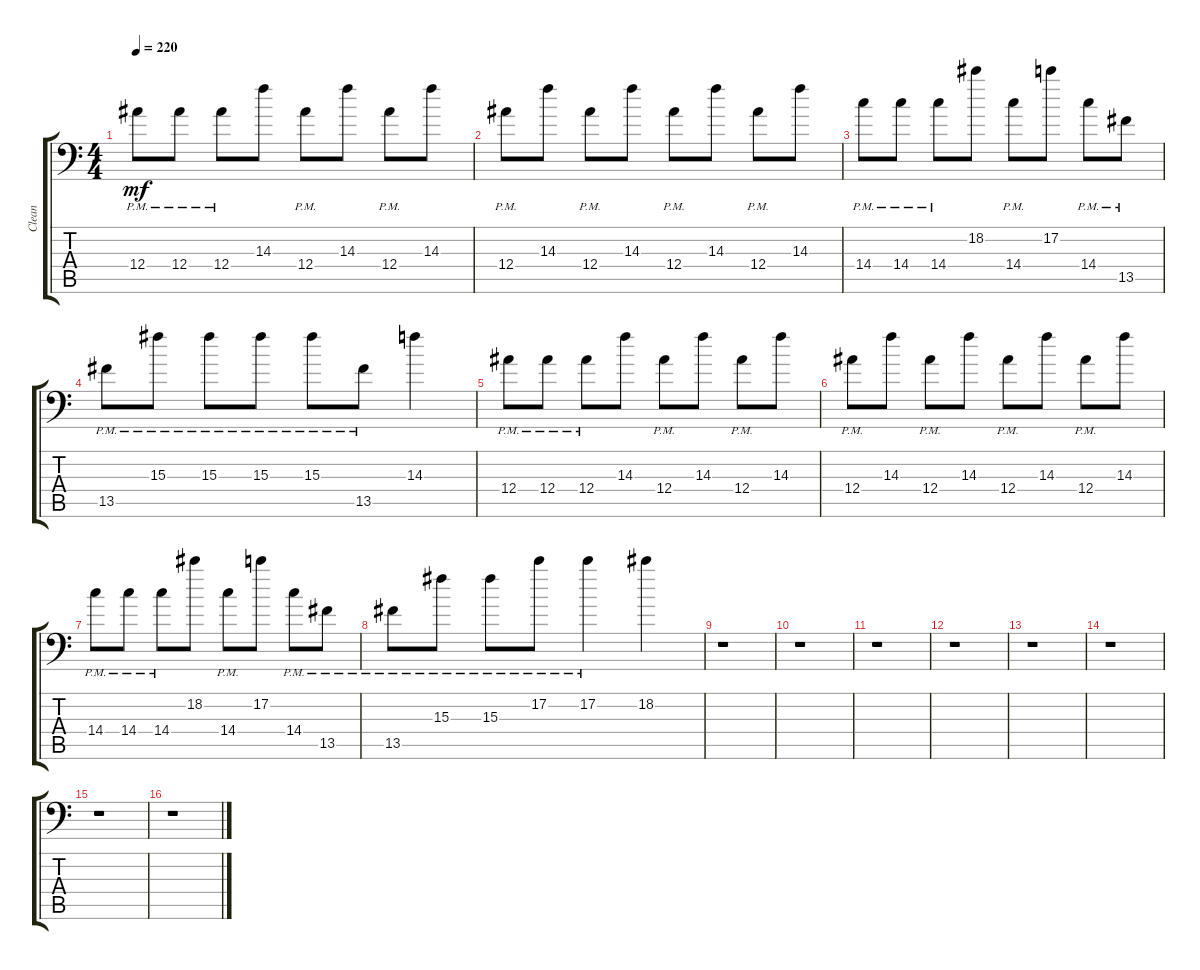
\track ("Clean" "Clean") {instrument overdrivenguitar}
\staff {score tabs}
\tuning (C4 G3 Eb3 Bb2 F2 Bb1) {hide}
\ts (4 4)
\tempo 220
\clef f4
\ks c
12.4{pm}.8{dy mf} 12.4{pm}.8 12.4{pm}.8 14.3.8 12.4{pm}.8 14.3.8 12.4{pm}.8 14.3.8 |
12.4{pm}.8 14.3.8 12.4{pm}.8 14.3.8 12.4{pm}.8 14.3.8 12.4{pm}.8 14.3.8 |
14.4{pm}.8 14.4{pm}.8 14.4{pm}.8 18.2.8 14.4{pm}.8 17.2.8 14.4{pm}.8 13.5{pm}.8 |
13.5{pm}.8 15.3{pm}.8 15.3{pm}.8 15.3{pm}.8 15.3{pm}.8 13.5{pm}.8 14.3.4 |
12.4{pm}.8 12.4{pm}.8 12.4{pm}.8 14.3.8 12.4{pm}.8 14.3.8 12.4{pm}.8 14.3.8 |
12.4{pm}.8 14.3.8 12.4{pm}.8 14.3.8 12.4{pm}.8 14.3.8 12.4{pm}.8 14.3.8 |
14.4{pm}.8 14.4{pm}.8 14.4{pm}.8 18.2.8 14.4{pm}.8 17.2.8 14.4{pm}.8 13.5{pm}.8 |
13.5{pm}.8 15.3{pm}.8 15.3{pm}.8 17.2{pm}.8 17.2{pm}.4 18.2.4 |
r.1 |
r.1 |
r.1 |
r.1 |
r.1 |
r.1 |
r.1 |
r.1
